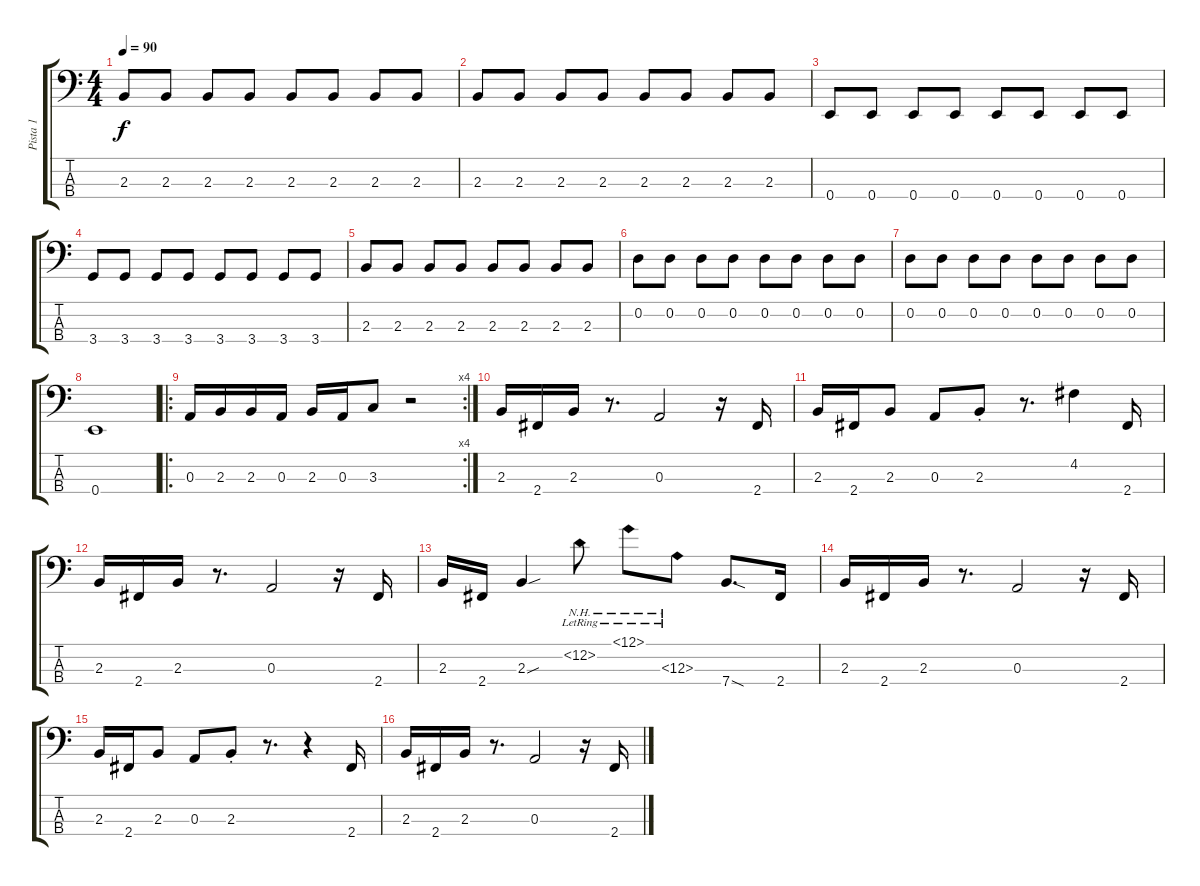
\track ("Pista 1" "Pista 1") {instrument electricbassfinger}
\staff {score tabs}
\tuning (G2 D2 A1 E1) {hide}
\ts (4 4)
\tempo 90
\clef f4
\ks c
2.3.8{dy f} 2.3.8 2.3.8 2.3.8 2.3.8 2.3.8 2.3.8 2.3.8 |
2.3.8 2.3.8 2.3.8 2.3.8 2.3.8 2.3.8 2.3.8 2.3.8 |
0.4.8 0.4.8 0.4.8 0.4.8 0.4.8 0.4.8 0.4.8 0.4.8 |
3.4.8 3.4.8 3.4.8 3.4.8 3.4.8 3.4.8 3.4.8 3.4.8 |
2.3.8 2.3.8 2.3.8 2.3.8 2.3.8 2.3.8 2.3.8 2.3.8 |
0.2.8 0.2.8 0.2.8 0.2.8 0.2.8 0.2.8 0.2.8 0.2.8 |
0.2.8 0.2.8 0.2.8 0.2.8 0.2.8 0.2.8 0.2.8 0.2.8 |
0.4.1 |
\ro
\rc 4
0.3.16 2.3.16 2.3.16 0.3.16 2.3.16 0.3.16 3.3.8 r.2 |
2.3.16 2.4.16 2.3.16 r.8{d} 0.3.2 r.16 2.4.16 |
2.3.16 2.4.16 2.3.8 0.3.8 2.3{st}.8 r.8{d} 4.2.4 2.4.16 |
2.3.16 2.4.16 2.3.16 r.8{d} 0.3.2 r.16 2.4.16 |
2.3.16{instrument electricbassfinger} 2.4.16{instrument electricbassfinger} 2.3{sou}.4{instrument electricbassfinger} 12.2{nh lr}.8{instrument electricbassfinger} 12.1{nh lr}.8{instrument electricbassfinger} 12.3{nh lr}.8{instrument electricbassfinger} 7.4{sod}.8{d instrument electricbassfinger} 2.4.16{instrument electricbassfinger} |
2.3.16 2.4.16 2.3.16 r.8{d} 0.3.2 r.16 2.4.16 |
2.3.16 2.4.16 2.3.8 0.3.8 2.3{st}.8 r.8{d} r.4 2.4.16 |
2.3.16 2.4.16 2.3.16 r.8{d} 0.3.2 r.16 2.4.16
